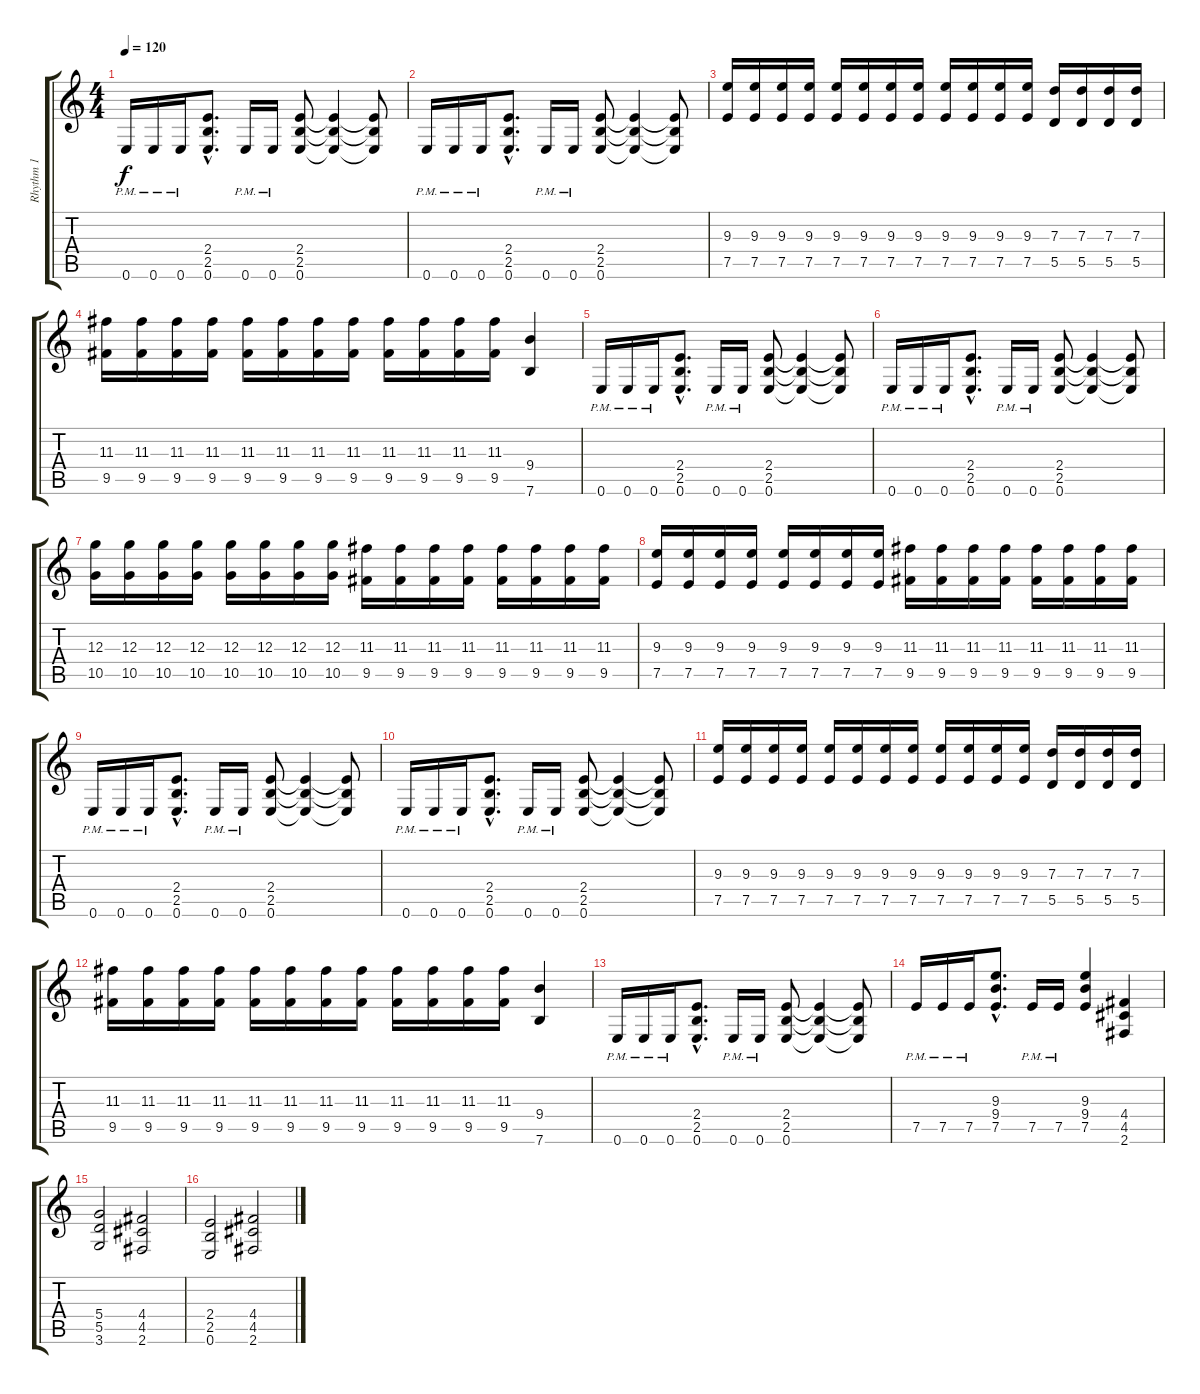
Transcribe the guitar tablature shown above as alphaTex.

\track ("Rhythm 1" "Rhythm 1") {instrument distortionguitar}
\staff {score tabs}
\tuning (E4 B3 G3 D3 A2 E2) {hide}
\ts (4 4)
\tempo 120
\clef g2
\ks c
0.6{pm}.16{dy f} 0.6{pm}.16 0.6{pm}.16 (2.4{hac} 2.5{hac} 0.6{hac}).8{d} 0.6{pm}.16 0.6{pm}.16 (2.4 2.5 0.6).8 (2.4{t} 2.5{t} 0.6{t}).4 (2.4{t} 2.5{t} 0.6{t}).8 |
0.6{pm}.16 0.6{pm}.16 0.6{pm}.16 (2.4{hac} 2.5{hac} 0.6{hac}).8{d} 0.6{pm}.16 0.6{pm}.16 (2.4 2.5 0.6).8 (2.4{t} 2.5{t} 0.6{t}).4 (2.4{t} 2.5{t} 0.6{t}).8 |
(9.3 7.5).16 (9.3 7.5).16 (9.3 7.5).16 (9.3 7.5).16 (9.3 7.5).16 (9.3 7.5).16 (9.3 7.5).16 (9.3 7.5).16 (9.3 7.5).16 (9.3 7.5).16 (9.3 7.5).16 (9.3 7.5).16 (7.3 5.5).16 (7.3 5.5).16 (7.3 5.5).16 (7.3 5.5).16 |
(11.3 9.5).16 (11.3 9.5).16 (11.3 9.5).16 (11.3 9.5).16 (11.3 9.5).16 (11.3 9.5).16 (11.3 9.5).16 (11.3 9.5).16 (11.3 9.5).16 (11.3 9.5).16 (11.3 9.5).16 (11.3 9.5).16 (9.4 7.6).4 |
0.6{pm}.16 0.6{pm}.16 0.6{pm}.16 (2.4{hac} 2.5{hac} 0.6{hac}).8{d} 0.6{pm}.16 0.6{pm}.16 (2.4 2.5 0.6).8 (2.4{t} 2.5{t} 0.6{t}).4 (2.4{t} 2.5{t} 0.6{t}).8 |
0.6{pm}.16 0.6{pm}.16 0.6{pm}.16 (2.4{hac} 2.5{hac} 0.6{hac}).8{d} 0.6{pm}.16 0.6{pm}.16 (2.4 2.5 0.6).8 (2.4{t} 2.5{t} 0.6{t}).4 (2.4{t} 2.5{t} 0.6{t}).8 |
(12.3 10.5).16 (12.3 10.5).16 (12.3 10.5).16 (12.3 10.5).16 (12.3 10.5).16 (12.3 10.5).16 (12.3 10.5).16 (12.3 10.5).16 (11.3 9.5).16 (11.3 9.5).16 (11.3 9.5).16 (11.3 9.5).16 (11.3 9.5).16 (11.3 9.5).16 (11.3 9.5).16 (11.3 9.5).16 |
(9.3 7.5).16 (9.3 7.5).16 (9.3 7.5).16 (9.3 7.5).16 (9.3 7.5).16 (9.3 7.5).16 (9.3 7.5).16 (9.3 7.5).16 (11.3 9.5).16 (11.3 9.5).16 (11.3 9.5).16 (11.3 9.5).16 (11.3 9.5).16 (11.3 9.5).16 (11.3 9.5).16 (11.3 9.5).16 |
0.6{pm}.16 0.6{pm}.16 0.6{pm}.16 (2.4{hac} 2.5{hac} 0.6{hac}).8{d} 0.6{pm}.16 0.6{pm}.16 (2.4 2.5 0.6).8 (2.4{t} 2.5{t} 0.6{t}).4 (2.4{t} 2.5{t} 0.6{t}).8 |
0.6{pm}.16 0.6{pm}.16 0.6{pm}.16 (2.4{hac} 2.5{hac} 0.6{hac}).8{d} 0.6{pm}.16 0.6{pm}.16 (2.4 2.5 0.6).8 (2.4{t} 2.5{t} 0.6{t}).4 (2.4{t} 2.5{t} 0.6{t}).8 |
(9.3 7.5).16 (9.3 7.5).16 (9.3 7.5).16 (9.3 7.5).16 (9.3 7.5).16 (9.3 7.5).16 (9.3 7.5).16 (9.3 7.5).16 (9.3 7.5).16 (9.3 7.5).16 (9.3 7.5).16 (9.3 7.5).16 (7.3 5.5).16 (7.3 5.5).16 (7.3 5.5).16 (7.3 5.5).16 |
(11.3 9.5).16 (11.3 9.5).16 (11.3 9.5).16 (11.3 9.5).16 (11.3 9.5).16 (11.3 9.5).16 (11.3 9.5).16 (11.3 9.5).16 (11.3 9.5).16 (11.3 9.5).16 (11.3 9.5).16 (11.3 9.5).16 (9.4 7.6).4 |
0.6{pm}.16 0.6{pm}.16 0.6{pm}.16 (2.4{hac} 2.5{hac} 0.6{hac}).8{d} 0.6{pm}.16 0.6{pm}.16 (2.4 2.5 0.6).8 (2.4{t} 2.5{t} 0.6{t}).4 (2.4{t} 2.5{t} 0.6{t}).8 |
7.5{pm}.16 7.5{pm}.16 7.5{pm}.16 (9.3{hac} 9.4{hac} 7.5{hac}).8{d} 7.5{pm}.16 7.5{pm}.16 (9.3 9.4 7.5).4 (4.4 4.5 2.6).4 |
(5.4 5.5 3.6).2 (4.4 4.5 2.6).2 |
(2.4 2.5 0.6).2 (4.4 4.5 2.6).2
